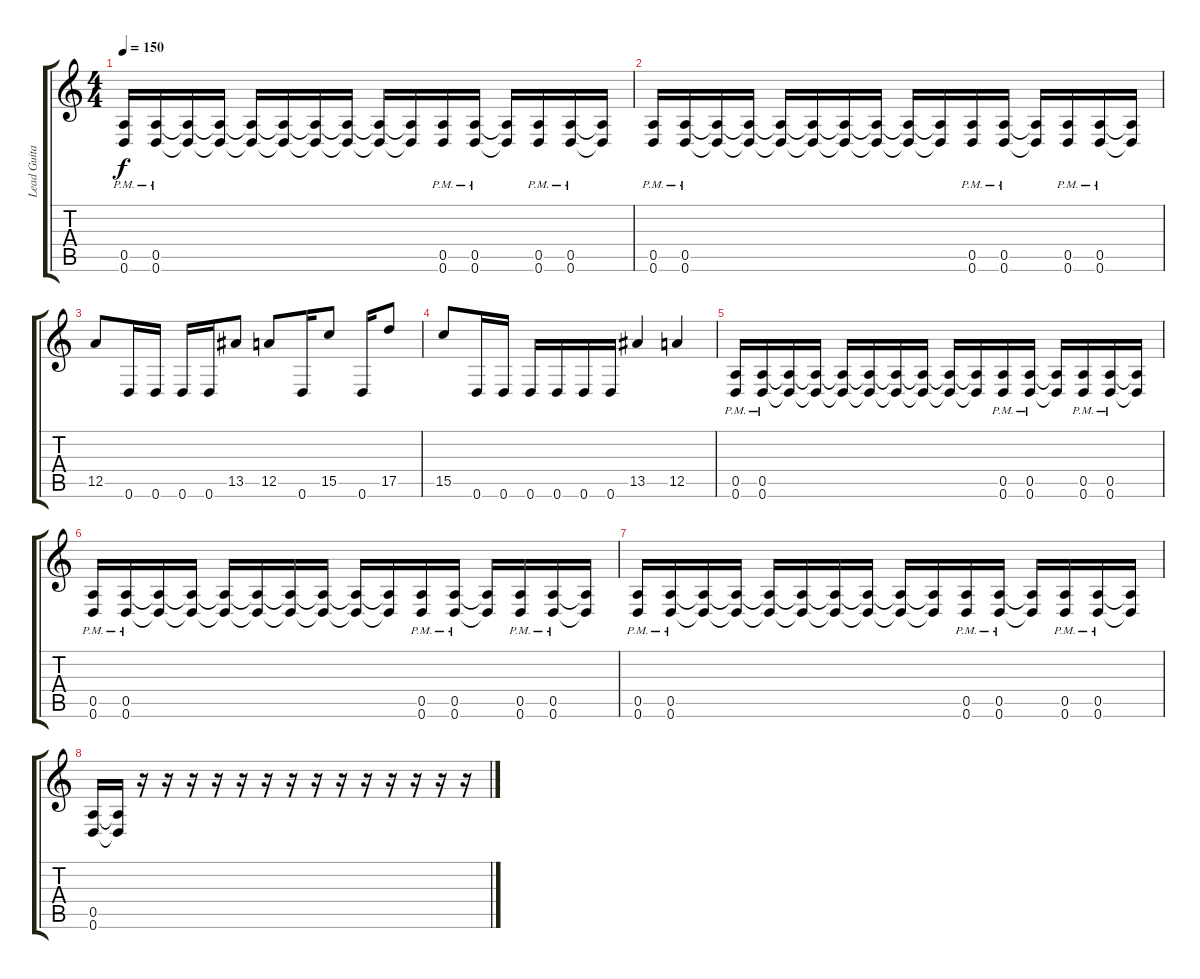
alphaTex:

\track ("Lead Guitar" "Lead Guita") {instrument distortionguitar}
\staff {score tabs}
\tuning (E4 B3 G3 D3 A2 D2) {hide}
\ts (4 4)
\tempo 150
\clef g2
\ks c
(0.5{pm} 0.6{pm}).16{dy f} (0.5{pm} 0.6{pm}).16 (0.5{t} 0.6{t}).16 (0.5{t} 0.6{t}).16 (0.5{t} 0.6{t}).16 (0.5{t} 0.6{t}).16 (0.5{t} 0.6{t}).16 (0.5{t} 0.6{t}).16 (0.5{t} 0.6{t}).16 (0.5{t} 0.6{t}).16 (0.5{pm} 0.6{pm}).16 (0.5{pm} 0.6{pm}).16 (0.5{t} 0.6{t}).16 (0.5{pm} 0.6{pm}).16 (0.5{pm} 0.6{pm}).16 (0.5{t} 0.6{t}).16 |
(0.5{pm} 0.6{pm}).16 (0.5{pm} 0.6{pm}).16 (0.5{t} 0.6{t}).16 (0.5{t} 0.6{t}).16 (0.5{t} 0.6{t}).16 (0.5{t} 0.6{t}).16 (0.5{t} 0.6{t}).16 (0.5{t} 0.6{t}).16 (0.5{t} 0.6{t}).16 (0.5{t} 0.6{t}).16 (0.5{pm} 0.6{pm}).16 (0.5{pm} 0.6{pm}).16 (0.5{t} 0.6{t}).16 (0.5{pm} 0.6{pm}).16 (0.5{pm} 0.6{pm}).16 (0.5{t} 0.6{t}).16 |
12.5.8 0.6.16 0.6.16 0.6.16 0.6.16 13.5.8 12.5.8 0.6.16 15.5.8 0.6.16 17.5.8 |
15.5.8 0.6.16 0.6.16 0.6.16 0.6.16 0.6.16 0.6.16 13.5.4 12.5.4 |
(0.5{pm} 0.6{pm}).16 (0.5{pm} 0.6{pm}).16 (0.5{t} 0.6{t}).16 (0.5{t} 0.6{t}).16 (0.5{t} 0.6{t}).16 (0.5{t} 0.6{t}).16 (0.5{t} 0.6{t}).16 (0.5{t} 0.6{t}).16 (0.5{t} 0.6{t}).16 (0.5{t} 0.6{t}).16 (0.5{pm} 0.6{pm}).16 (0.5{pm} 0.6{pm}).16 (0.5{t} 0.6{t}).16 (0.5{pm} 0.6{pm}).16 (0.5{pm} 0.6{pm}).16 (0.5{t} 0.6{t}).16 |
(0.5{pm} 0.6{pm}).16 (0.5{pm} 0.6{pm}).16 (0.5{t} 0.6{t}).16 (0.5{t} 0.6{t}).16 (0.5{t} 0.6{t}).16 (0.5{t} 0.6{t}).16 (0.5{t} 0.6{t}).16 (0.5{t} 0.6{t}).16 (0.5{t} 0.6{t}).16 (0.5{t} 0.6{t}).16 (0.5{pm} 0.6{pm}).16 (0.5{pm} 0.6{pm}).16 (0.5{t} 0.6{t}).16 (0.5{pm} 0.6{pm}).16 (0.5{pm} 0.6{pm}).16 (0.5{t} 0.6{t}).16 |
(0.5{pm} 0.6{pm}).16 (0.5{pm} 0.6{pm}).16 (0.5{t} 0.6{t}).16 (0.5{t} 0.6{t}).16 (0.5{t} 0.6{t}).16 (0.5{t} 0.6{t}).16 (0.5{t} 0.6{t}).16 (0.5{t} 0.6{t}).16 (0.5{t} 0.6{t}).16 (0.5{t} 0.6{t}).16 (0.5{pm} 0.6{pm}).16 (0.5{pm} 0.6{pm}).16 (0.5{t} 0.6{t}).16 (0.5{pm} 0.6{pm}).16 (0.5{pm} 0.6{pm}).16 (0.5{t} 0.6{t}).16 |
(0.5 0.6).16 (0.5{t} 0.6{t}).16 r.16 r.16 r.16 r.16 r.16 r.16 r.16 r.16 r.16 r.16 r.16 r.16 r.16 r.16
